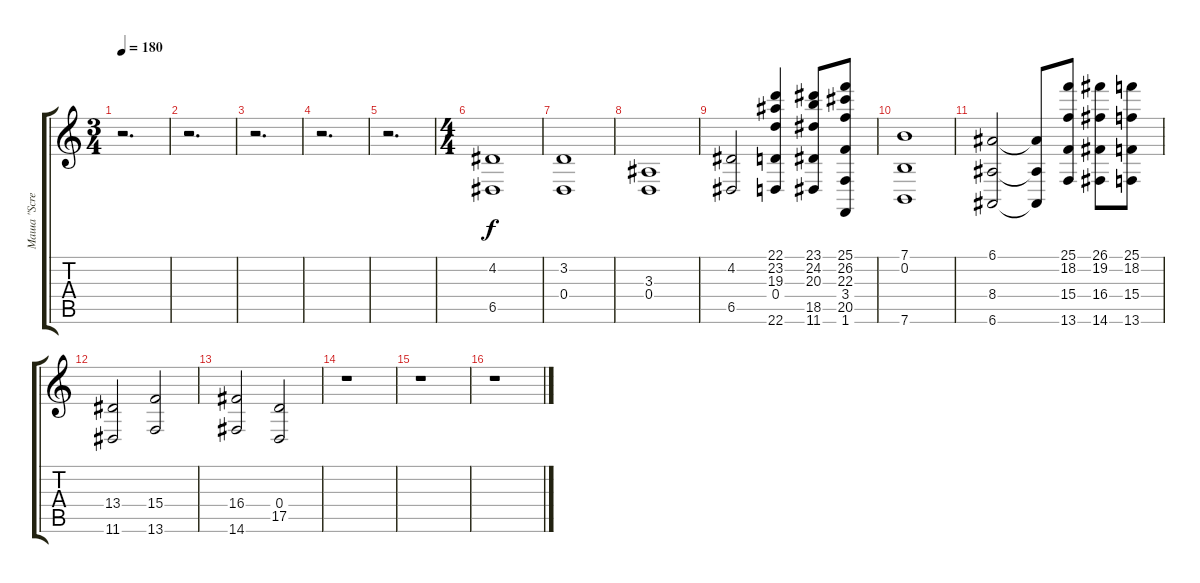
\track ("Маша \"Scream\"" "Маша \"Scre") {instrument stringensemble1}
\staff {score tabs}
\tuning (E4 B3 G3 D3 A2 E2) {hide}
\ts (3 4)
\tempo 180
\clef g2
\ks c
r.2{d dy f} |
r.2{d} |
r.2{d} |
r.2{d} |
r.2{d} |
\ts (4 4)
(4.2 6.5).1 |
(3.2 0.4).1 |
(3.3 0.4).1 |
(4.2 6.5).2 (22.1 23.2 19.3 0.4 22.6).4 (23.1 24.2 20.3 18.5 11.6).8 (25.1 26.2 22.3 3.4 20.5 1.6).8 |
(7.1 0.2 7.6).1 |
(6.1 8.4 6.6).2 (6.1{t} 8.4{t} 6.6{t}).8 (25.1 18.2 15.4 13.6).8 (26.1 19.2 16.4 14.6).8 (25.1 18.2 15.4 13.6).8 |
(13.4 11.6).2 (15.4 13.6).2 |
(16.4 14.6).2 (0.4 17.5).2 |
r.1 |
r.1 |
r.1
